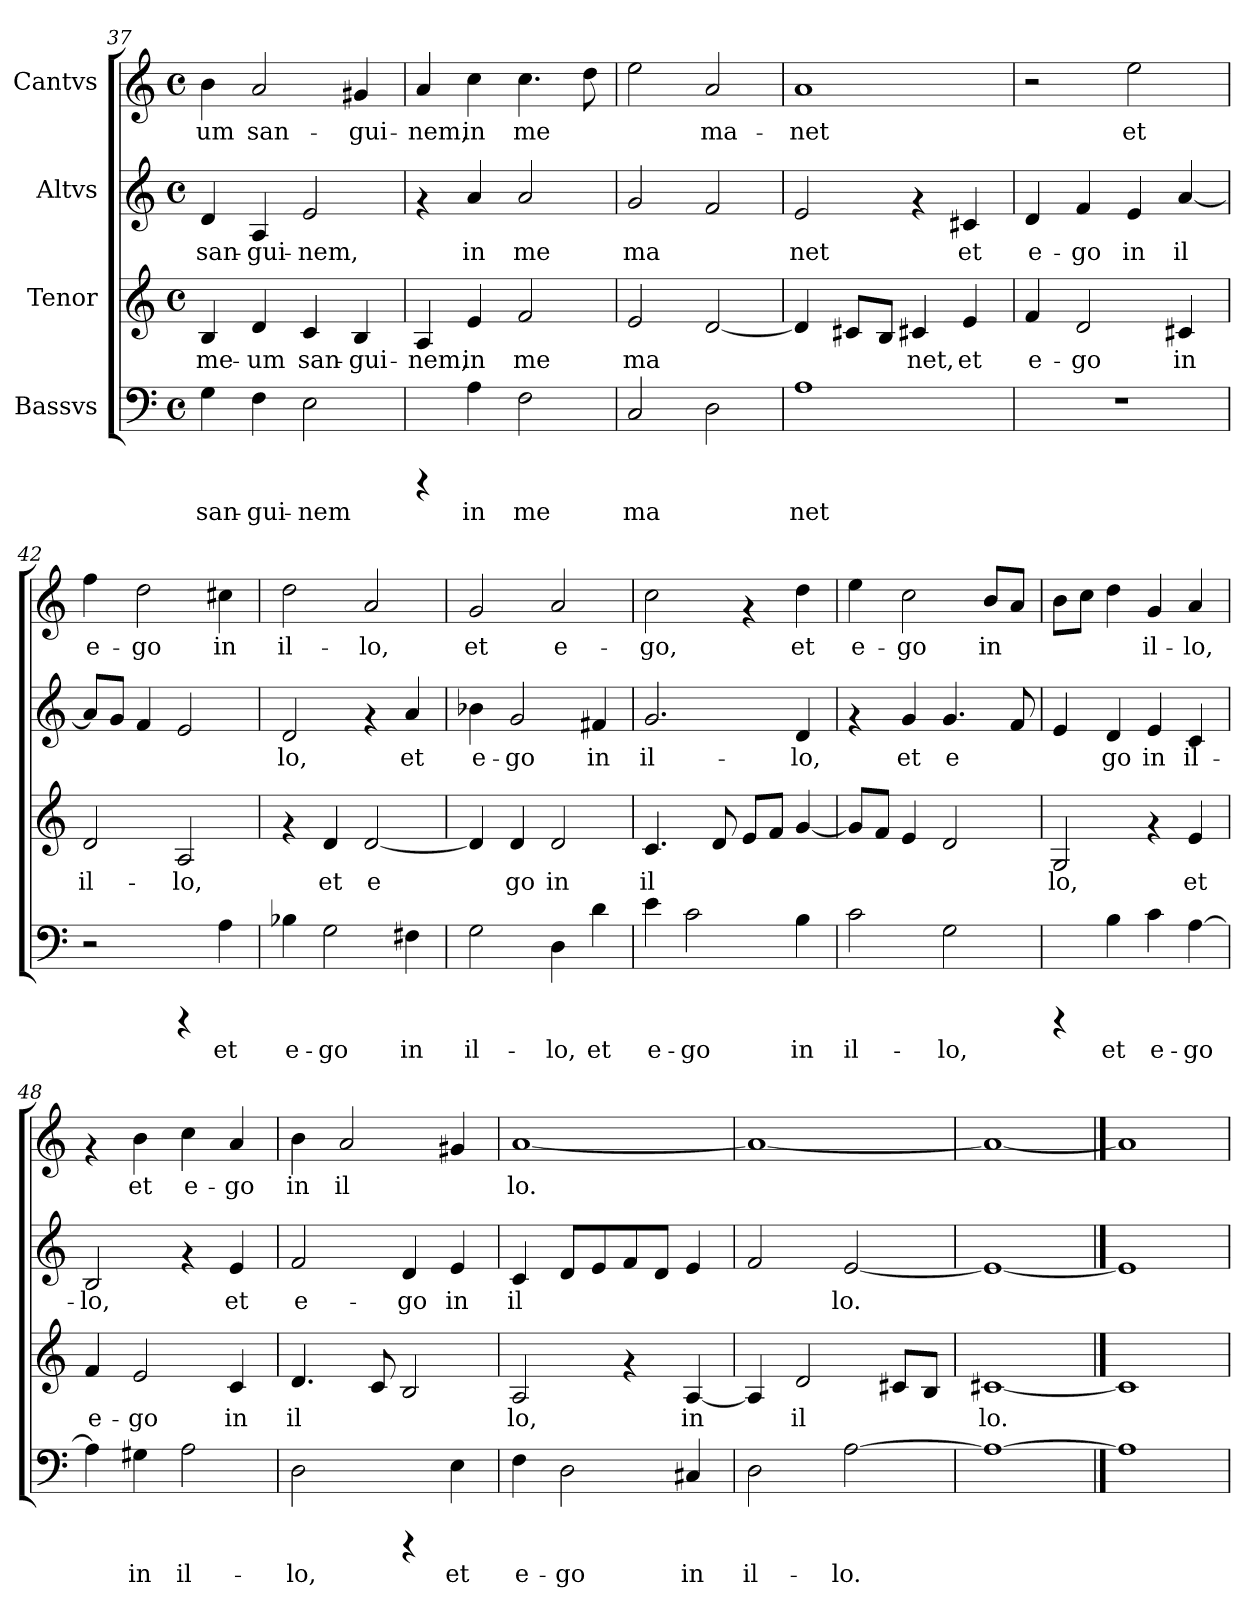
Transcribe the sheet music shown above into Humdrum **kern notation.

**kern	**text	**kern	**text	**kern	**text	**kern	**text
*part4	*part4	*part3	*part3	*part2	*part2	*part1	*part1
*staff4	*staff4	*staff3	*staff3	*staff2	*staff2	*staff1	*staff1
*I"Bassvs	*	*I"Tenor	*	*I"Altvs	*	*I"Cantvs	*
!!LO:PB:g=z
*clefF4	*	*clefG2	*	*clefG2	*	*clefG2	*
*k[]	*	*k[]	*	*k[]	*	*k[]	*
*C:	*	*C:	*	*C:	*	*C:	*
*M4/4	*	*M4/4	*	*M4/4	*	*M4/4	*
*met(c)	*	*met(c)	*	*met(c)	*	*met(c)	*
=37	=37	=37	=37	=37	=37	=37	=37
!	!LO:LY:b:cj	!	!LO:LY:b:cj	!	!LO:LY:b:cj	!	!LO:LY:b:cj
4G\	san-	4B/	me-	4d/	san-	4b\	-um
!	!LO:LY:b:cj	!	!LO:LY:b:cj	!	!LO:LY:b:cj	!	!LO:LY:b:cj
4F\	-gui-	4d/	-um	4A/	-gui-	2a/	san-
!	!LO:LY:b:cj	!	!LO:LY:b:cj	!	!LO:LY:b:cj	!	!
2E\	-nem	4c/	san-	2e/	-nem,	.	.
!	!	!	!LO:LY:b:cj	!	!	!	!LO:LY:b:cj
.	.	4B/	-gui-	.	.	4g#X/	-gui-
=38	=38	=38	=38	=38	=38	=38	=38
!	!	!	!LO:LY:b:cj	!	!	!	!LO:LY:b:cj
4rCCC	.	4A/	-nem,	4rf	.	4a/	-nem,
!	!LO:LY:b:cj	!	!LO:LY:b:cj	!	!LO:LY:b:cj	!	!LO:LY:b:cj
4A\	in	4e/	in	4a/	in	4cc\	in
!	!LO:LY:b:cj	!	!LO:LY:b:cj	!	!LO:LY:b:cj	!	!LO:LY:b:cj
2F\	me	2f/	me	2a/	me	4.cc\	me
!	!	!	!	!	!	!	!LO:LY:b:cj
.	.	.	.	.	.	8dd\	.
=39	=39	=39	=39	=39	=39	=39	=39
!	!LO:LY:b:cj	!	!LO:LY:b:cj	!	!LO:LY:b:cj	!	!LO:LY:b:cj
2C/	ma-	2e/	ma-	2g/	ma-	2ee\	.
!	!LO:LY:b:cj	!	!LO:LY:b:cj	!	!LO:LY:b:cj	!	!LO:LY:b:cj
2D\	--	[<2d/	--	2f/	--	2a/	ma-
=40	=40	=40	=40	=40	=40	=40	=40
!	!LO:LY:b:cj	!	!LO:LY:b:cj	!	!LO:LY:b:cj	!	!LO:LY:b:cj
1A	-net	4d/]	--	2e/	-net	1a	-net
!	!	!	!LO:LY:b:cj	!	!	!	!
.	.	8c#/L	--	.	.	.	.
!	!	!	!LO:LY:b:cj	!	!	!	!
.	.	8B/J	--	.	.	.	.
!	!	!	!LO:LY:b:cj	!	!	!	!
.	.	4c#X/	-net,	4rf	.	.	.
!	!	!	!LO:LY:b:cj	!	!LO:LY:b:cj	!	!
.	.	4e/	et	4c#X/	et	.	.
=41	=41	=41	=41	=41	=41	=41	=41
!	!	!	!LO:LY:b:cj	!	!LO:LY:b:cj	!	!
1r	.	4f/	e-	4d/	e-	2r	.
!	!	!	!LO:LY:b:cj	!	!LO:LY:b:cj	!	!
.	.	2d/	-go	4f/	-go	.	.
!	!	!	!	!	!LO:LY:b:cj	!	!LO:LY:b:cj
.	.	.	.	4e/	in	2ee\	et
!	!	!	!LO:LY:b:cj	!	!LO:LY:b:cj	!	!
.	.	4c#X/	in	[<4a/	il-	.	.
=42	=42	=42	=42	=42	=42	=42	=42
!	!	!	!LO:LY:b:cj	!	!LO:LY:b:cj	!	!LO:LY:b:cj
2r	.	2d/	il-	8a/L]	--	4ff\	e-
!	!	!	!	!	!LO:LY:b:cj	!	!
.	.	.	.	8g/J	--	.	.
!	!	!	!	!	!LO:LY:b:cj	!	!LO:LY:b:cj
.	.	.	.	4f/	--	2dd\	-go
!	!	!	!LO:LY:b:cj	!	!LO:LY:b:cj	!	!
4rCCC	.	2A/	-lo,	2e/	--	.	.
!	!LO:LY:b:cj	!	!	!	!	!	!LO:LY:b:cj
4A\	et	.	.	.	.	4cc#X\	in
!!LO:LB:g=z
=43	=43	=43	=43	=43	=43	=43	=43
!	!LO:LY:b:cj	!	!	!	!LO:LY:b:cj	!	!LO:LY:b:cj
4B-X\	e-	4rf	.	2d/	-lo,	2dd\	il-
!	!LO:LY:b:cj	!	!LO:LY:b:cj	!	!	!	!
2G\	-go	4d/	et	.	.	.	.
!	!	!	!LO:LY:b:cj	!	!	!	!LO:LY:b:cj
.	.	[<2d/	e-	4rf	.	2a/	-lo,
!	!LO:LY:b:cj	!	!	!	!LO:LY:b:cj	!	!
4F#X\	in	.	.	4a/	et	.	.
=44	=44	=44	=44	=44	=44	=44	=44
!	!LO:LY:b:cj	!	!LO:LY:b:cj	!	!LO:LY:b:cj	!	!LO:LY:b:cj
2G\	il-	4d/]	--	4b-X\	e-	2g/	et
!	!	!	!LO:LY:b:cj	!	!LO:LY:b:cj	!	!
.	.	4d/	-go	2g/	-go	.	.
!	!LO:LY:b:cj	!	!LO:LY:b:cj	!	!	!	!LO:LY:b:cj
4D\	-lo,	2d/	in	.	.	2a/	e-
!	!LO:LY:b:cj	!	!	!	!LO:LY:b:cj	!	!
4d\	et	.	.	4f#X/	in	.	.
=45	=45	=45	=45	=45	=45	=45	=45
!	!LO:LY:b:cj	!	!LO:LY:b:cj	!	!LO:LY:b:cj	!	!LO:LY:b:cj
4e\	e-	4.c/	il-	2.g/	il-	2cc\	-go,
!	!LO:LY:b:cj	!	!	!	!	!	!
2c\	-go	.	.	.	.	.	.
!	!	!	!LO:LY:b:cj	!	!	!	!
.	.	8d/	--	.	.	.	.
!	!	!	!LO:LY:b:cj	!	!	!	!
.	.	8e/L	--	.	.	4rf	.
!	!	!	!LO:LY:b:cj	!	!	!	!
.	.	8f/J	--	.	.	.	.
!	!LO:LY:b:cj	!	!LO:LY:b:cj	!	!LO:LY:b:cj	!	!LO:LY:b:cj
4B\	in	[<4g/	--	4d/	-lo,	4dd\	et
=46	=46	=46	=46	=46	=46	=46	=46
!	!LO:LY:b:cj	!	!LO:LY:b:cj	!	!	!	!LO:LY:b:cj
2c\	il-	8g/L]	--	4rf	.	4ee\	e-
!	!	!	!LO:LY:b:cj	!	!	!	!
.	.	8f/J	--	.	.	.	.
!	!	!	!LO:LY:b:cj	!	!LO:LY:b:cj	!	!LO:LY:b:cj
.	.	4e/	--	4g/	et	2cc\	-go
!	!LO:LY:b:cj	!	!LO:LY:b:cj	!	!LO:LY:b:cj	!	!
2G\	-lo,	2d/	--	4.g/	e-	.	.
!	!	!	!	!	!	!	!LO:LY:b:cj
.	.	.	.	.	.	8b/L	in
!	!	!	!	!	!LO:LY:b:cj	!	!LO:LY:b:cj
.	.	.	.	8f/	--	8a/J	.
=47	=47	=47	=47	=47	=47	=47	=47
!	!	!	!LO:LY:b:cj	!	!LO:LY:b:cj	!	!LO:LY:b:cj
4rCCC	.	2G/	-lo,	4e/	--	8b\L	.
!	!	!	!	!	!	!	!LO:LY:b:cj
.	.	.	.	.	.	8cc\J	.
!	!LO:LY:b:cj	!	!	!	!LO:LY:b:cj	!	!LO:LY:b:cj
4B\	et	.	.	4d/	-go	4dd\	.
!	!LO:LY:b:cj	!	!	!	!LO:LY:b:cj	!	!LO:LY:b:cj
4c\	e-	4rf	.	4e/	in	4g/	il-
!	!LO:LY:b:cj	!	!LO:LY:b:cj	!	!LO:LY:b:cj	!	!LO:LY:b:cj
[>4A\	-go	4e/	et	4c/	il-	4a/	-lo,
=48	=48	=48	=48	=48	=48	=48	=48
!	!LO:LY:b:cj	!	!LO:LY:b:cj	!	!LO:LY:b:cj	!	!
4A\]	.	4f/	e-	2B/	-lo,	4rf	.
!	!LO:LY:b:cj	!	!LO:LY:b:cj	!	!	!	!LO:LY:b:cj
4G#X\	in	2e/	-go	.	.	4b\	et
!	!LO:LY:b:cj	!	!	!	!	!	!LO:LY:b:cj
2A\	il-	.	.	4rf	.	4cc\	e-
!	!	!	!LO:LY:b:cj	!	!LO:LY:b:cj	!	!LO:LY:b:cj
.	.	4c/	in	4e/	et	4a/	-go
!!LO:PB:g=z
=49	=49	=49	=49	=49	=49	=49	=49
!	!LO:LY:b:cj	!	!LO:LY:b:cj	!	!LO:LY:b:cj	!	!LO:LY:b:cj
2D\	-lo,	4.d/	il-	2f/	e-	4b\	in
!	!	!	!	!	!	!	!LO:LY:b:cj
.	.	.	.	.	.	2a/	il-
!	!	!	!LO:LY:b:cj	!	!	!	!
.	.	8c/	--	.	.	.	.
!	!	!	!LO:LY:b:cj	!	!LO:LY:b:cj	!	!
4rCCC	.	2B/	--	4d/	-go	.	.
!	!LO:LY:b:cj	!	!	!	!LO:LY:b:cj	!	!LO:LY:b:cj
4E\	et	.	.	4e/	in	4g#X/	--
=50	=50	=50	=50	=50	=50	=50	=50
!	!LO:LY:b:cj	!	!LO:LY:b:cj	!	!LO:LY:b:cj	!	!LO:LY:b:cj
4F\	e-	2A/	-lo,	4c/	il-	[<1a	-lo.
!	!LO:LY:b:cj	!	!	!	!LO:LY:b:cj	!	!
2D\	-go	.	.	8d/L	--	.	.
!	!	!	!	!	!LO:LY:b:cj	!	!
.	.	.	.	8e/	--	.	.
!	!	!	!	!	!LO:LY:b:cj	!	!
.	.	4rf	.	8f/	--	.	.
!	!	!	!	!	!LO:LY:b:cj	!	!
.	.	.	.	8d/J	--	.	.
!	!LO:LY:b:cj	!	!LO:LY:b:cj	!	!LO:LY:b:cj	!	!
4C#X/	in	[<4A/	in	4e/	--	.	.
=51	=51	=51	=51	=51	=51	=51	=51
!	!LO:LY:b:cj	!	!LO:LY:b:cj	!	!LO:LY:b:cj	!	!LO:LY:b:cj
2D\	il-	4A/]	.	2f/	--	1a_<	.
!	!	!	!LO:LY:b:cj	!	!	!	!
.	.	2d/	il-	.	.	.	.
!	!LO:LY:b:cj	!	!	!	!LO:LY:b:cj	!	!
[>2A\	-lo.	.	.	[<2e/	-lo.	.	.
!	!	!	!LO:LY:b:cj	!	!	!	!
.	.	8c#/L	--	.	.	.	.
!	!	!	!LO:LY:b:cj	!	!	!	!
.	.	8B/J	--	.	.	.	.
=52	=52	=52	=52	=52	=52	=52	=52
!	!LO:LY:b:cj	!	!LO:LY:b:cj	!	!LO:LY:b:cj	!	!LO:LY:b:cj
1A_	.	[1c#X	-lo.	1e_	.	1a_	.
==53	==53	==53	==53	==53	==53	==53	==53
1A]	.	1c#]	.	1e]	.	1a]	.
=	=	=	=	=	=	=	=
*-	*-	*-	*-	*-	*-	*-	*-
